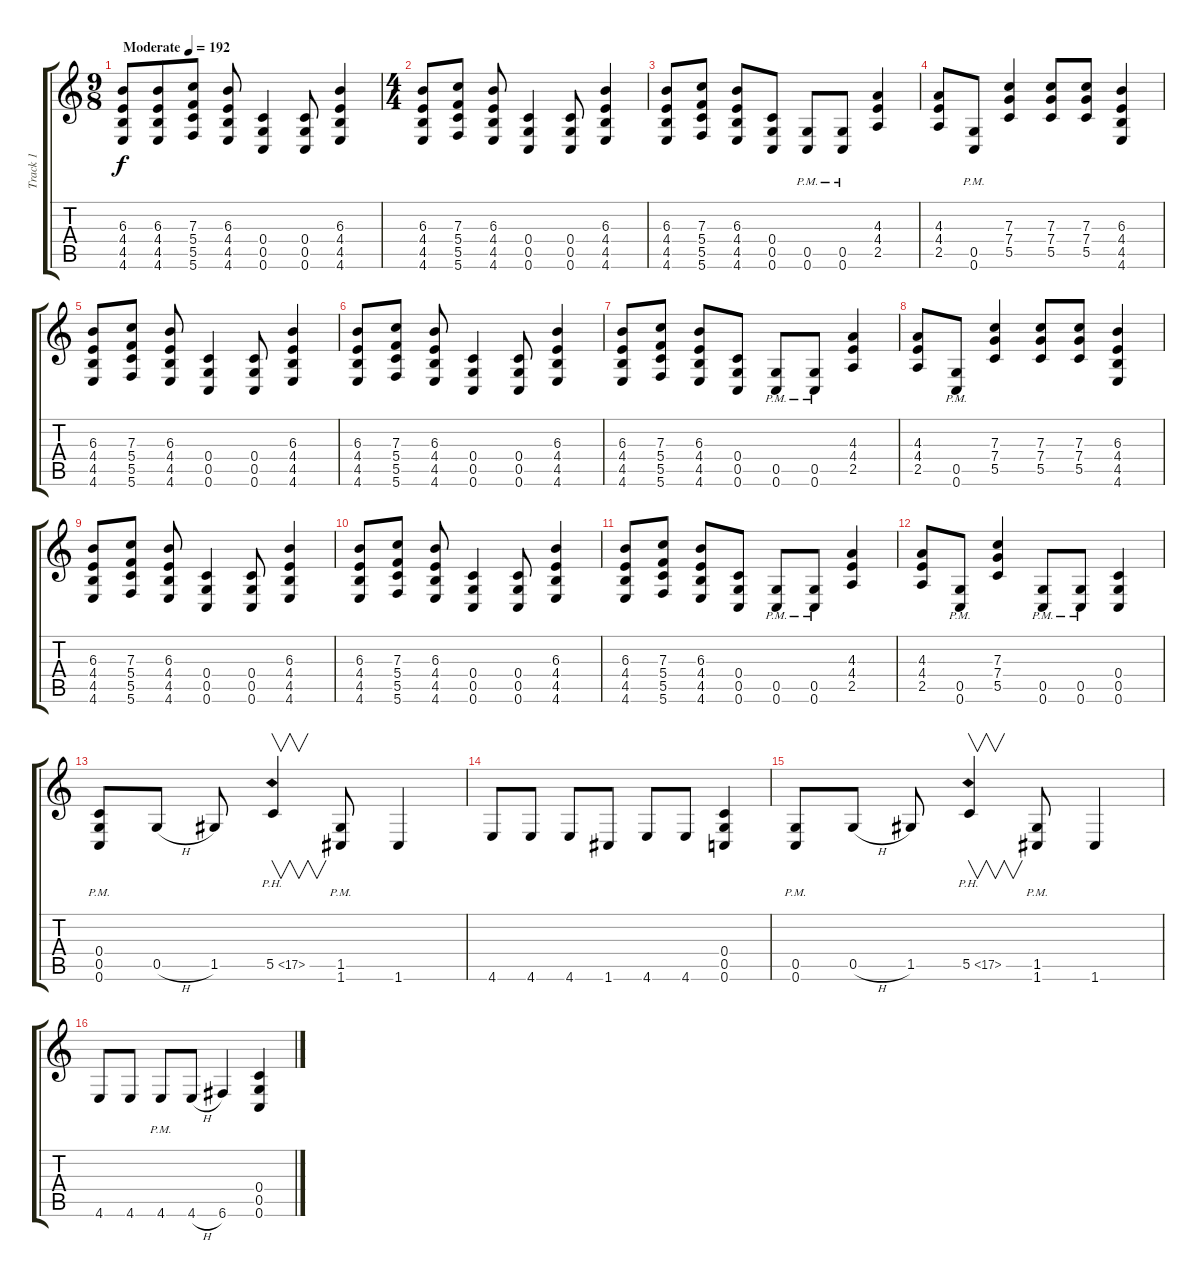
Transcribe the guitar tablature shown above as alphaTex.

\track ("Track 1" "Track 1") {instrument overdrivenguitar}
\staff {score tabs}
\tuning (D4 A3 F3 C3 G2 C2) {hide}
\ts (9 8)
\tempo (192 "Moderate")
\clef g2
\ks c
(6.3 4.4 4.5 4.6).8{dy f instrument overdrivenguitar} (6.3 4.4 4.5 4.6).8 (7.3 5.4 5.5 5.6).8 (6.3 4.4 4.5 4.6).8 (0.4 0.5 0.6).4 (0.4 0.5 0.6).8 (6.3 4.4 4.5 4.6).4 |
\ts (4 4)
(6.3 4.4 4.5 4.6).8 (7.3 5.4 5.5 5.6).8 (6.3 4.4 4.5 4.6).8 (0.4 0.5 0.6).4 (0.4 0.5 0.6).8 (6.3 4.4 4.5 4.6).4 |
(6.3 4.4 4.5 4.6).8 (7.3 5.4 5.5 5.6).8 (6.3 4.4 4.5 4.6).8 (0.4 0.5 0.6).8 (0.5{pm} 0.6{pm}).8 (0.5{pm} 0.6{pm}).8 (4.3 4.4 2.5).4 |
(4.3 4.4 2.5).8 (0.5{pm} 0.6{pm}).8 (7.3 7.4 5.5).4 (7.3 7.4 5.5).8 (7.3 7.4 5.5).8 (6.3 4.4 4.5 4.6).4 |
(6.3 4.4 4.5 4.6).8 (7.3 5.4 5.5 5.6).8 (6.3 4.4 4.5 4.6).8 (0.4 0.5 0.6).4 (0.4 0.5 0.6).8 (6.3 4.4 4.5 4.6).4 |
(6.3 4.4 4.5 4.6).8 (7.3 5.4 5.5 5.6).8 (6.3 4.4 4.5 4.6).8 (0.4 0.5 0.6).4 (0.4 0.5 0.6).8 (6.3 4.4 4.5 4.6).4 |
(6.3 4.4 4.5 4.6).8 (7.3 5.4 5.5 5.6).8 (6.3 4.4 4.5 4.6).8 (0.4 0.5 0.6).8 (0.5{pm} 0.6{pm}).8 (0.5{pm} 0.6{pm}).8 (4.3 4.4 2.5).4 |
(4.3 4.4 2.5).8 (0.5{pm} 0.6{pm}).8 (7.3 7.4 5.5).4 (7.3 7.4 5.5).8 (7.3 7.4 5.5).8 (6.3 4.4 4.5 4.6).4 |
(6.3 4.4 4.5 4.6).8 (7.3 5.4 5.5 5.6).8 (6.3 4.4 4.5 4.6).8 (0.4 0.5 0.6).4 (0.4 0.5 0.6).8 (6.3 4.4 4.5 4.6).4 |
(6.3 4.4 4.5 4.6).8 (7.3 5.4 5.5 5.6).8 (6.3 4.4 4.5 4.6).8 (0.4 0.5 0.6).4 (0.4 0.5 0.6).8 (6.3 4.4 4.5 4.6).4 |
(6.3 4.4 4.5 4.6).8 (7.3 5.4 5.5 5.6).8 (6.3 4.4 4.5 4.6).8 (0.4 0.5 0.6).8 (0.5{pm} 0.6{pm}).8 (0.5{pm} 0.6{pm}).8 (4.3 4.4 2.5).4 |
(4.3 4.4 2.5).8 (0.5{pm} 0.6{pm}).8 (7.3 7.4 5.5).4 (0.5{pm} 0.6{pm}).8 (0.5{pm} 0.6{pm}).8 (0.4 0.5 0.6).4 |
(0.4 0.5{pm} 0.6{pm}).8 0.5{h}.8 1.5.8 5.5{ph 12}.4{v} (1.5{pm} 1.6{pm}).8 1.6.4 |
4.6.8 4.6.8 4.6.8 1.6.8 4.6.8 4.6.8 (0.4 0.5 0.6).4 |
(0.5{pm} 0.6{pm}).8 0.5{h}.8 1.5.8 5.5{ph 12}.4{v} (1.5{pm} 1.6{pm}).8 1.6.4 |
4.6.8 4.6.8 4.6{pm}.8 4.6{h}.8 6.6.4 (0.4 0.5 0.6).4
